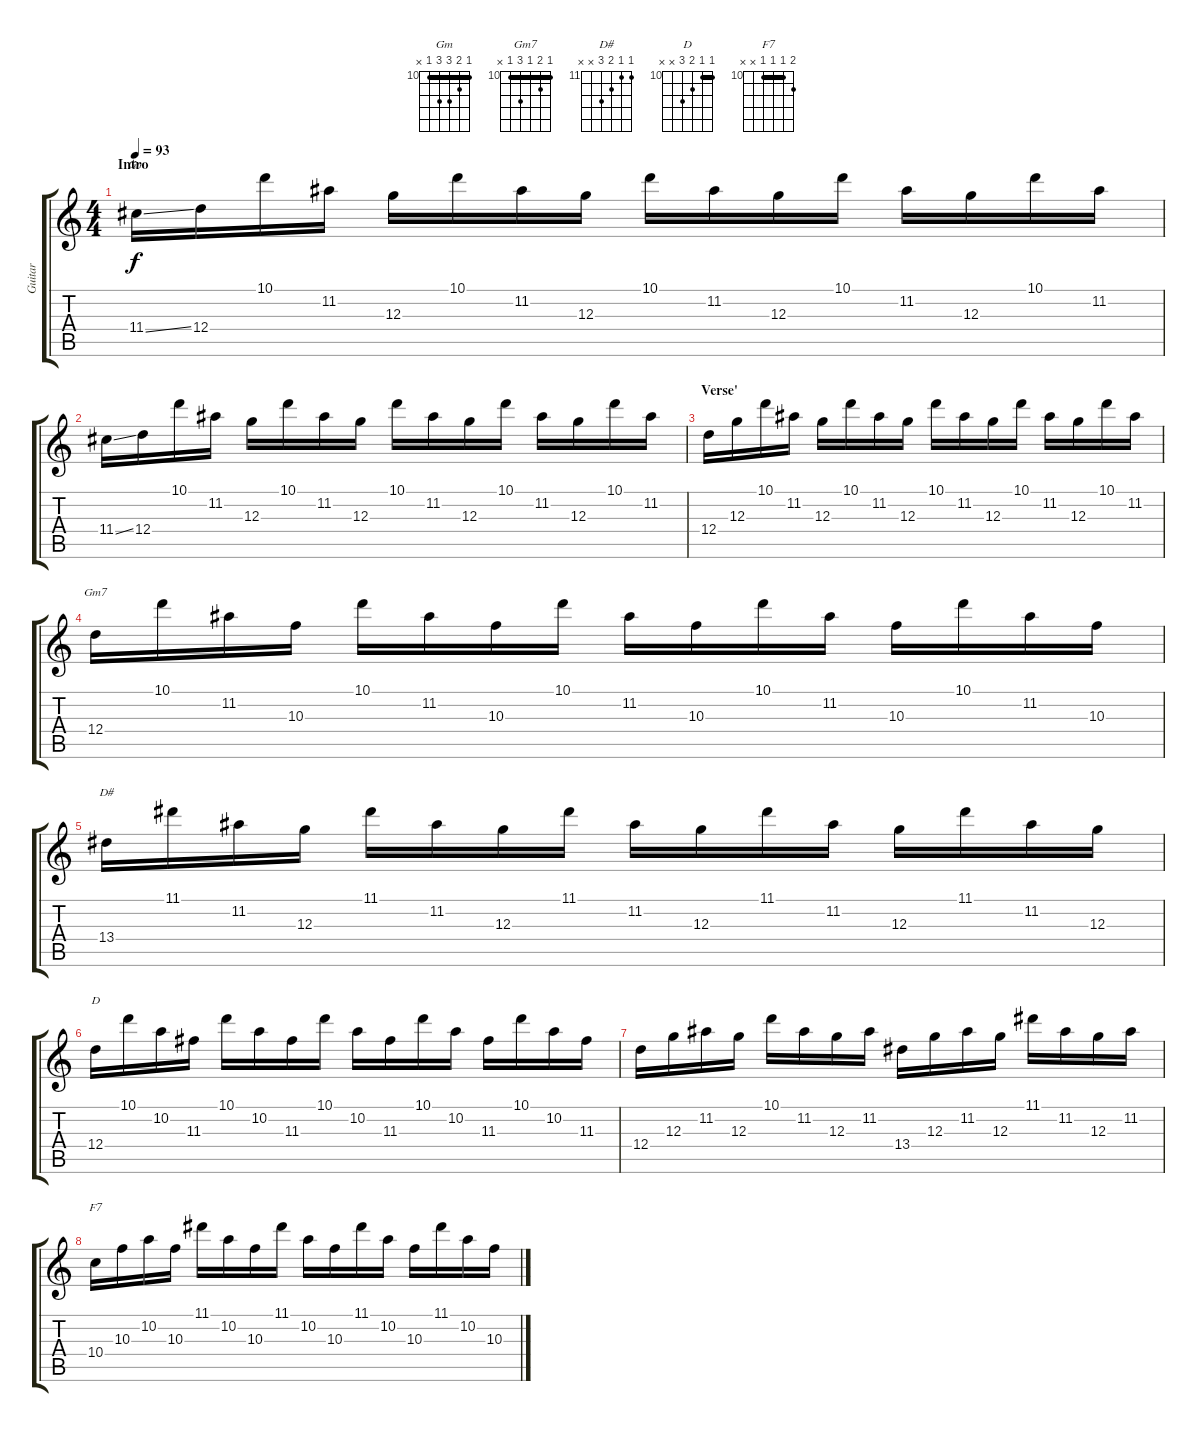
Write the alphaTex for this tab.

\track ("Guitar" "Guitar") {instrument overdrivenguitar}
\staff {score tabs}
\tuning (E4 B3 G3 D3 A2 E2) {hide}
\chord ("Gm" 10 11 12 12 10 x) {firstfret 10 barre 10}
\chord ("Gm7" 10 11 10 12 10 x) {firstfret 10 barre 10}
\chord ("D#" 11 11 12 13 x x) {firstfret 11}
\chord ("D" 10 10 11 12 x x) {firstfret 10 barre 10}
\chord ("F7" 11 10 10 10 x x) {firstfret 10 barre 10}
\ts (4 4)
\section ("" "Intro")
\tempo 93
\clef g2
\ks c
11.4{ss}.16{ch "Gm" dy f instrument overdrivenguitar} 12.4.16 10.1.16 11.2.16 12.3.16 10.1.16 11.2.16 12.3.16 10.1.16 11.2.16 12.3.16 10.1.16 11.2.16 12.3.16 10.1.16 11.2.16 |
11.4{ss}.16 12.4.16 10.1.16 11.2.16 12.3.16 10.1.16 11.2.16 12.3.16 10.1.16 11.2.16 12.3.16 10.1.16 11.2.16 12.3.16 10.1.16 11.2.16 |
\section ("" "Verse'")
12.4.16 12.3.16 10.1.16 11.2.16 12.3.16 10.1.16 11.2.16 12.3.16 10.1.16 11.2.16 12.3.16 10.1.16 11.2.16 12.3.16 10.1.16 11.2.16 |
12.4.16{ch "Gm7"} 10.1.16 11.2.16 10.3.16 10.1.16 11.2.16 10.3.16 10.1.16 11.2.16 10.3.16 10.1.16 11.2.16 10.3.16 10.1.16 11.2.16 10.3.16 |
13.4.16{ch "D#"} 11.1.16 11.2.16 12.3.16 11.1.16 11.2.16 12.3.16 11.1.16 11.2.16 12.3.16 11.1.16 11.2.16 12.3.16 11.1.16 11.2.16 12.3.16 |
12.4.16{ch "D"} 10.1.16 10.2.16 11.3.16 10.1.16 10.2.16 11.3.16 10.1.16 10.2.16 11.3.16 10.1.16 10.2.16 11.3.16 10.1.16 10.2.16 11.3.16 |
12.4.16 12.3.16 11.2.16 12.3.16 10.1.16 11.2.16 12.3.16 11.2.16 13.4.16 12.3.16 11.2.16 12.3.16 11.1.16 11.2.16 12.3.16 11.2.16 |
10.4.16{ch "F7"} 10.3.16 10.2.16 10.3.16 11.1.16 10.2.16 10.3.16 11.1.16 10.2.16 10.3.16 11.1.16 10.2.16 10.3.16 11.1.16 10.2.16 10.3.16
